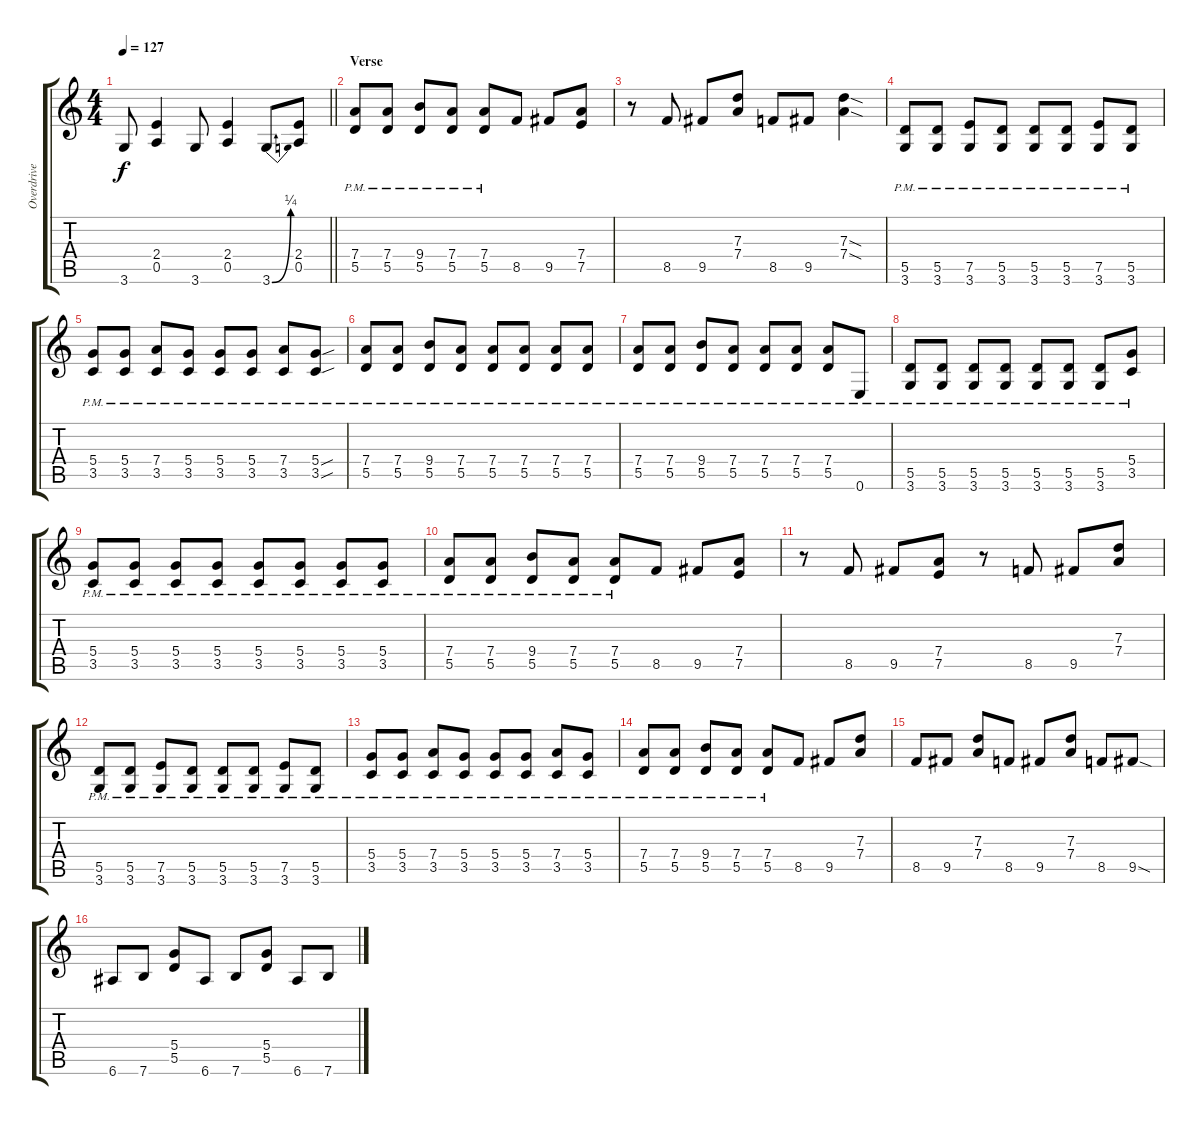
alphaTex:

\track ("Overdrive Guitar" "Overdrive ") {instrument overdrivenguitar}
\staff {score tabs}
\tuning (E4 B3 G3 D3 A2 E2) {hide}
\ts (4 4)
\tempo 127
\clef g2
\barLineRight lightlight
\ks c
3.6.8{dy f} (2.4 0.5).4 3.6.8 (2.4 0.5).4 3.6{be (bend 0 0 60 1)}.8 (2.4 0.5).8 |
\section ("" "Verse")
(7.4{pm} 5.5{pm}).8 (7.4{pm} 5.5{pm}).8 (9.4{pm} 5.5{pm}).8 (7.4{pm} 5.5{pm}).8 (7.4 5.5{pm}).8 8.5.8 9.5.8 (7.4 7.5).8 |
r.8 8.5.8 9.5.8 (7.3 7.4).8 8.5.8 9.5.8 (7.3{sod} 7.4{sod}).4 |
(5.5{pm} 3.6{pm}).8 (5.5{pm} 3.6{pm}).8 (7.5{pm} 3.6{pm}).8 (5.5{pm} 3.6{pm}).8 (5.5{pm} 3.6{pm}).8 (5.5{pm} 3.6{pm}).8 (7.5{pm} 3.6{pm}).8 (5.5{pm} 3.6{pm}).8 |
(5.4{pm} 3.5{pm}).8 (5.4{pm} 3.5{pm}).8 (7.4{pm} 3.5{pm}).8 (5.4{pm} 3.5{pm}).8 (5.4{pm} 3.5{pm}).8 (5.4{pm} 3.5{pm}).8 (7.4{pm} 3.5{pm}).8 (5.4{sou pm} 3.5{sou pm}).8 |
(7.4{pm} 5.5{pm}).8 (7.4{pm} 5.5{pm}).8 (9.4{pm} 5.5{pm}).8 (7.4{pm} 5.5{pm}).8 (7.4{pm} 5.5{pm}).8 (7.4{pm} 5.5{pm}).8 (7.4{pm} 5.5{pm}).8 (7.4{pm} 5.5{pm}).8 |
(7.4{pm} 5.5{pm}).8 (7.4{pm} 5.5{pm}).8 (9.4{pm} 5.5{pm}).8 (7.4{pm} 5.5{pm}).8 (7.4{pm} 5.5{pm}).8 (7.4{pm} 5.5{pm}).8 (7.4{pm} 5.5{pm}).8 0.6{pm}.8 |
(5.5{pm} 3.6{pm}).8 (5.5{pm} 3.6{pm}).8 (5.5{pm} 3.6{pm}).8 (5.5{pm} 3.6{pm}).8 (5.5{pm} 3.6{pm}).8 (5.5{pm} 3.6{pm}).8 (5.5{pm} 3.6{pm}).8 (5.4{pm} 3.5{pm}).8 |
(5.4{pm} 3.5{pm}).8 (5.4{pm} 3.5{pm}).8 (5.4{pm} 3.5{pm}).8 (5.4{pm} 3.5{pm}).8 (5.4{pm} 3.5{pm}).8 (5.4{pm} 3.5{pm}).8 (5.4{pm} 3.5{pm}).8 (5.4{pm} 3.5{pm}).8 |
(7.4{pm} 5.5{pm}).8 (7.4{pm} 5.5{pm}).8 (9.4{pm} 5.5{pm}).8 (7.4{pm} 5.5{pm}).8 (7.4 5.5{pm}).8 8.5.8 9.5.8 (7.4 7.5).8 |
r.8 8.5.8 9.5.8 (7.4 7.5).8 r.8 8.5.8 9.5.8 (7.3 7.4).8 |
(5.5{pm} 3.6{pm}).8 (5.5{pm} 3.6{pm}).8 (7.5{pm} 3.6{pm}).8 (5.5{pm} 3.6{pm}).8 (5.5{pm} 3.6{pm}).8 (5.5{pm} 3.6{pm}).8 (7.5{pm} 3.6{pm}).8 (5.5{pm} 3.6).8 |
(5.4{pm} 3.5{pm}).8 (5.4{pm} 3.5{pm}).8 (7.4{pm} 3.5{pm}).8 (5.4{pm} 3.5{pm}).8 (5.4{pm} 3.5{pm}).8 (5.4{pm} 3.5{pm}).8 (7.4{pm} 3.5{pm}).8 (5.4{pm} 3.5{pm}).8 |
(7.4{pm} 5.5{pm}).8 (7.4{pm} 5.5{pm}).8 (9.4{pm} 5.5{pm}).8 (7.4{pm} 5.5{pm}).8 (7.4 5.5{pm}).8 8.5.8 9.5.8 (7.3 7.4).8 |
8.5.8 9.5.8 (7.3 7.4).8 8.5.8 9.5.8 (7.3 7.4).8 8.5.8 9.5{sod}.8 |
6.6.8 7.6.8 (5.4 5.5).8 6.6.8 7.6.8 (5.4 5.5).8 6.6.8 7.6.8
